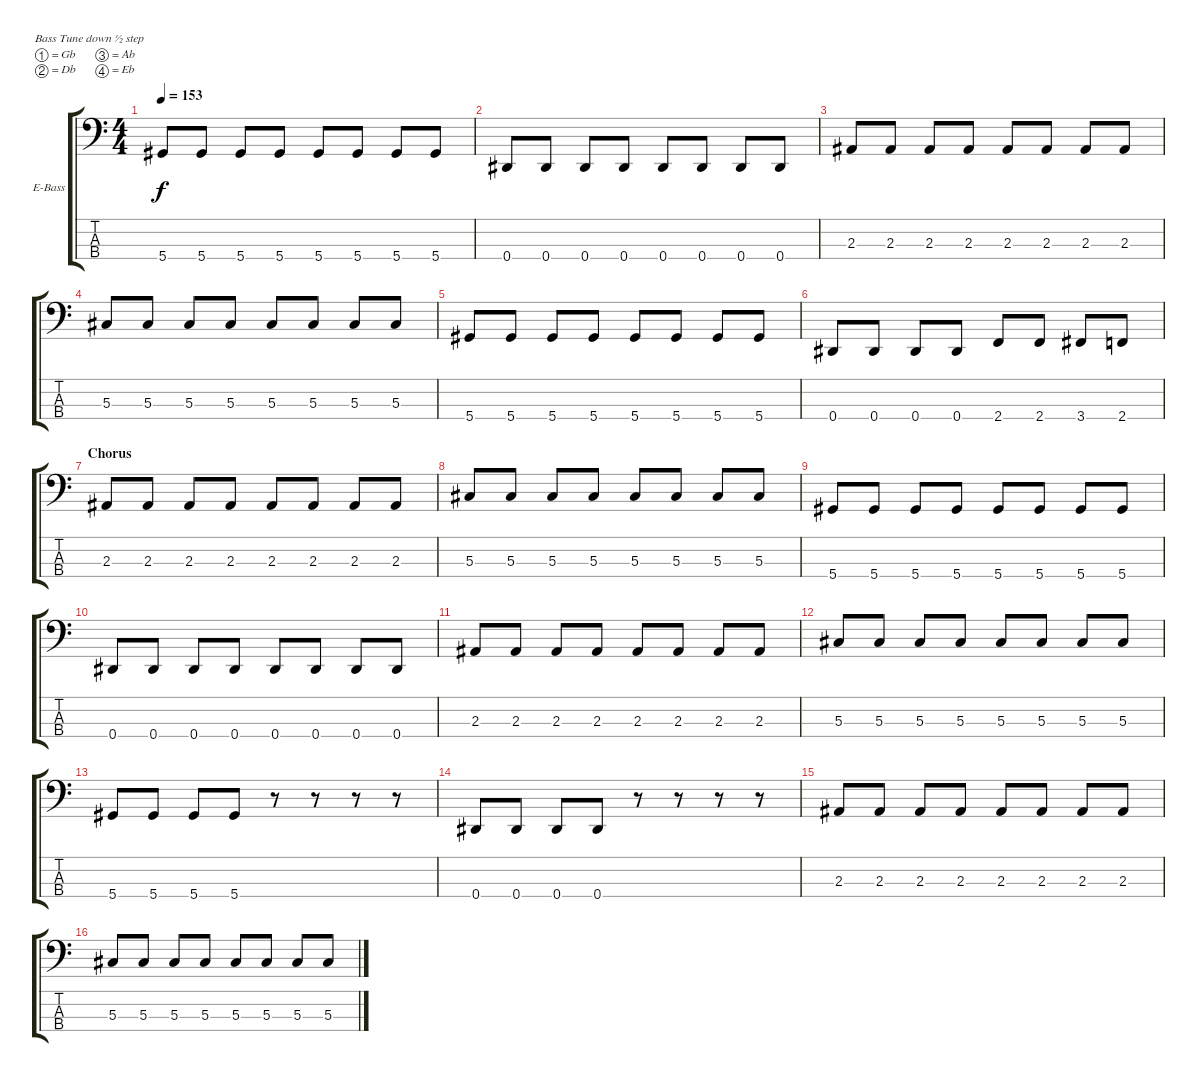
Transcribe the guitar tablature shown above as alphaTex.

\bracketExtendMode groupsimilarinstruments
\firstSystemTrackNameOrientation horizontal
\otherSystemsTrackNameOrientation horizontal
\track ("Bass" "E-Bass") {instrument electricbasspick}
\staff {score tabs}
\tuning (Gb2 Db2 Ab1 Eb1)
\ts (4 4)
\tempo 153
\clef f4
\ks c
5.4.8{dy f} 5.4.8 5.4.8 5.4.8 5.4.8 5.4.8 5.4.8 5.4.8 |
0.4.8 0.4.8 0.4.8 0.4.8 0.4.8 0.4.8 0.4.8 0.4.8 |
2.3.8 2.3.8 2.3.8 2.3.8 2.3.8 2.3.8 2.3.8 2.3.8 |
5.3.8 5.3.8 5.3.8 5.3.8 5.3.8 5.3.8 5.3.8 5.3.8 |
5.4.8 5.4.8 5.4.8 5.4.8 5.4.8 5.4.8 5.4.8 5.4.8 |
0.4.8 0.4.8 0.4.8 0.4.8 2.4.8 2.4.8 3.4.8 2.4.8 |
\section ("" "Chorus")
2.3.8 2.3.8 2.3.8 2.3.8 2.3.8 2.3.8 2.3.8 2.3.8 |
5.3.8 5.3.8 5.3.8 5.3.8 5.3.8 5.3.8 5.3.8 5.3.8 |
5.4.8 5.4.8 5.4.8 5.4.8 5.4.8 5.4.8 5.4.8 5.4.8 |
0.4.8 0.4.8 0.4.8 0.4.8 0.4.8 0.4.8 0.4.8 0.4.8 |
2.3.8 2.3.8 2.3.8 2.3.8 2.3.8 2.3.8 2.3.8 2.3.8 |
5.3.8 5.3.8 5.3.8 5.3.8 5.3.8 5.3.8 5.3.8 5.3.8 |
5.4.8 5.4.8 5.4.8 5.4.8 r.8 r.8 r.8 r.8 |
0.4.8 0.4.8 0.4.8 0.4.8 r.8 r.8 r.8 r.8 |
2.3.8 2.3.8 2.3.8 2.3.8 2.3.8 2.3.8 2.3.8 2.3.8 |
5.3.8 5.3.8 5.3.8 5.3.8 5.3.8 5.3.8 5.3.8 5.3.8
